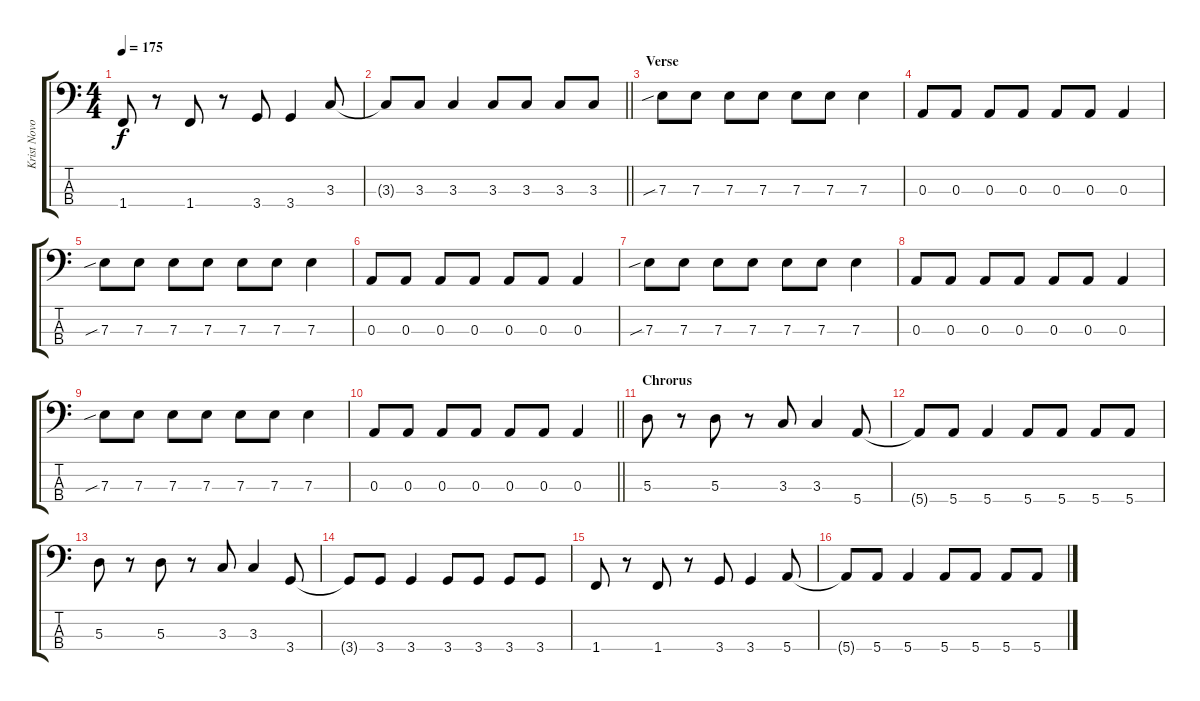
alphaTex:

\track ("Krist Novoselic" "Krist Novo") {solo instrument distortionguitar}
\staff {score tabs}
\tuning (G2 D2 A1 E1) {hide}
\ts (4 4)
\tempo 175
\clef f4
\ks c
1.4.8{dy f} r.8 1.4.8 r.8 3.4.8 3.4.4 3.3.8 |
\barLineRight lightlight
3.3{t}.8 3.3.8 3.3.4 3.3.8 3.3.8 3.3.8 3.3.8 |
\section ("" "Verse")
7.3{sib}.8 7.3.8 7.3.8 7.3.8 7.3.8 7.3.8 7.3.4 |
0.3.8 0.3.8 0.3.8 0.3.8 0.3.8 0.3.8 0.3.4 |
7.3{sib}.8 7.3.8 7.3.8 7.3.8 7.3.8 7.3.8 7.3.4 |
0.3.8 0.3.8 0.3.8 0.3.8 0.3.8 0.3.8 0.3.4 |
7.3{sib}.8 7.3.8 7.3.8 7.3.8 7.3.8 7.3.8 7.3.4 |
0.3.8 0.3.8 0.3.8 0.3.8 0.3.8 0.3.8 0.3.4 |
7.3{sib}.8 7.3.8 7.3.8 7.3.8 7.3.8 7.3.8 7.3.4 |
\barLineRight lightlight
0.3.8 0.3.8 0.3.8 0.3.8 0.3.8 0.3.8 0.3.4 |
\section ("" "Chrorus")
5.3.8 r.8 5.3.8 r.8 3.3.8 3.3.4 5.4.8 |
5.4{t}.8 5.4.8 5.4.4 5.4.8 5.4.8 5.4.8 5.4.8 |
5.3.8 r.8 5.3.8 r.8 3.3.8 3.3.4 3.4.8 |
3.4{t}.8 3.4.8 3.4.4 3.4.8 3.4.8 3.4.8 3.4.8 |
1.4.8 r.8 1.4.8 r.8 3.4.8 3.4.4 5.4.8 |
5.4{t}.8 5.4.8 5.4.4 5.4.8 5.4.8 5.4.8 5.4.8
